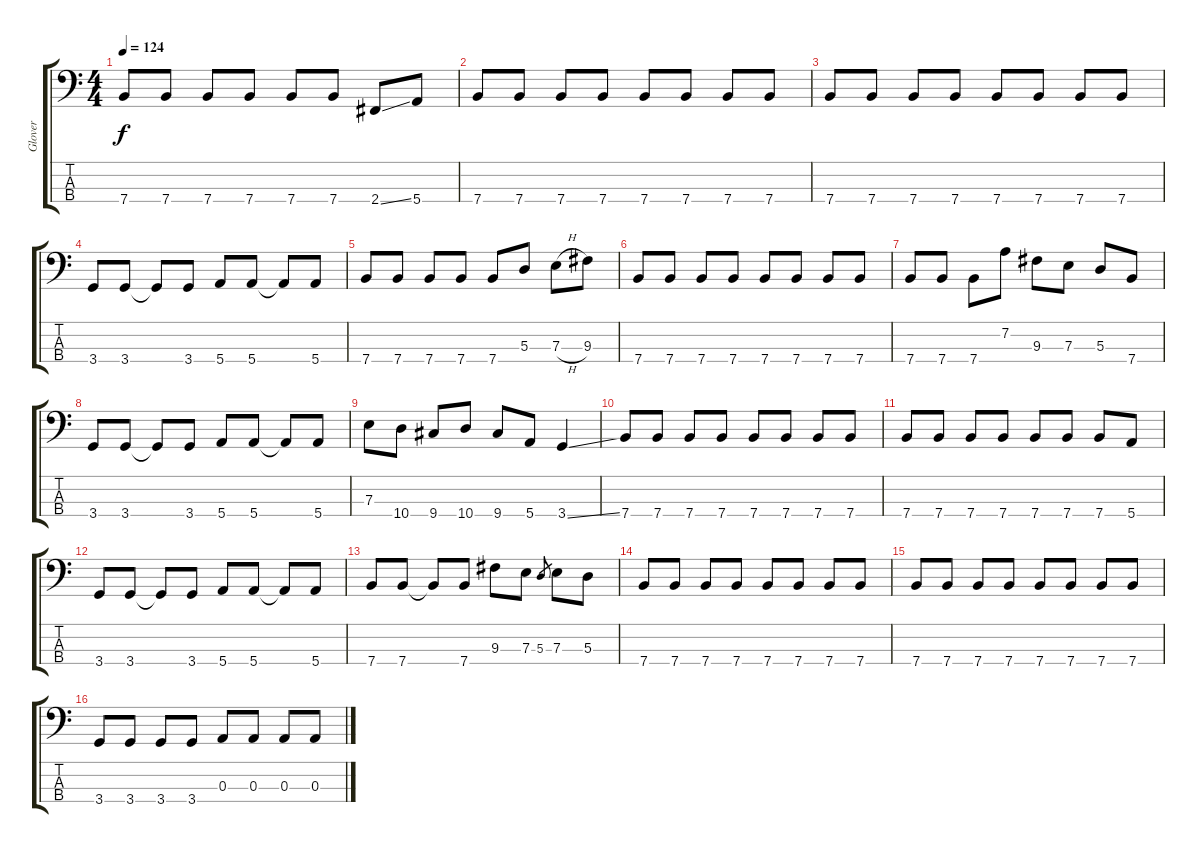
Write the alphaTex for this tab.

\track ("Glover" "Glover") {instrument electricbassfinger}
\staff {score tabs}
\tuning (G2 D2 A1 E1) {hide}
\ts (4 4)
\tempo 124
\clef f4
\ks c
7.4.8{dy f} 7.4.8 7.4.8 7.4.8 7.4.8 7.4.8 2.4{ss}.8 5.4.8 |
7.4.8 7.4.8 7.4.8 7.4.8 7.4.8 7.4.8 7.4.8 7.4.8 |
7.4.8 7.4.8 7.4.8 7.4.8 7.4.8 7.4.8 7.4.8 7.4.8 |
3.4.8 3.4.8 3.4{t}.8 3.4.8 5.4.8 5.4.8 5.4{t}.8 5.4.8 |
7.4.8 7.4.8 7.4.8 7.4.8 7.4.8 5.3.8 7.3{h}.8 9.3.8 |
7.4.8 7.4.8 7.4.8 7.4.8 7.4.8 7.4.8 7.4.8 7.4.8 |
7.4.8 7.4.8 7.4.8 7.2.8 9.3.8 7.3.8 5.3.8 7.4.8 |
3.4.8 3.4.8 3.4{t}.8 3.4.8 5.4.8 5.4.8 5.4{t}.8 5.4.8 |
7.3.8 10.4.8 9.4.8 10.4.8 9.4.8 5.4.8 3.4{ss}.4 |
7.4.8 7.4.8 7.4.8 7.4.8 7.4.8 7.4.8 7.4.8 7.4.8 |
7.4.8 7.4.8 7.4.8 7.4.8 7.4.8 7.4.8 7.4.8 5.4.8 |
3.4.8 3.4.8 3.4{t}.8 3.4.8 5.4.8 5.4.8 5.4{t}.8 5.4.8 |
7.4.8 7.4.8 7.4{t}.8 7.4.8 9.3.8 7.3.8 5.3.8{gr} 7.3.8 5.3.8 |
7.4.8 7.4.8 7.4.8 7.4.8 7.4.8 7.4.8 7.4.8 7.4.8 |
7.4.8 7.4.8 7.4.8 7.4.8 7.4.8 7.4.8 7.4.8 7.4.8 |
3.4.8 3.4.8 3.4.8 3.4.8 0.3.8 0.3.8 0.3.8 0.3.8
